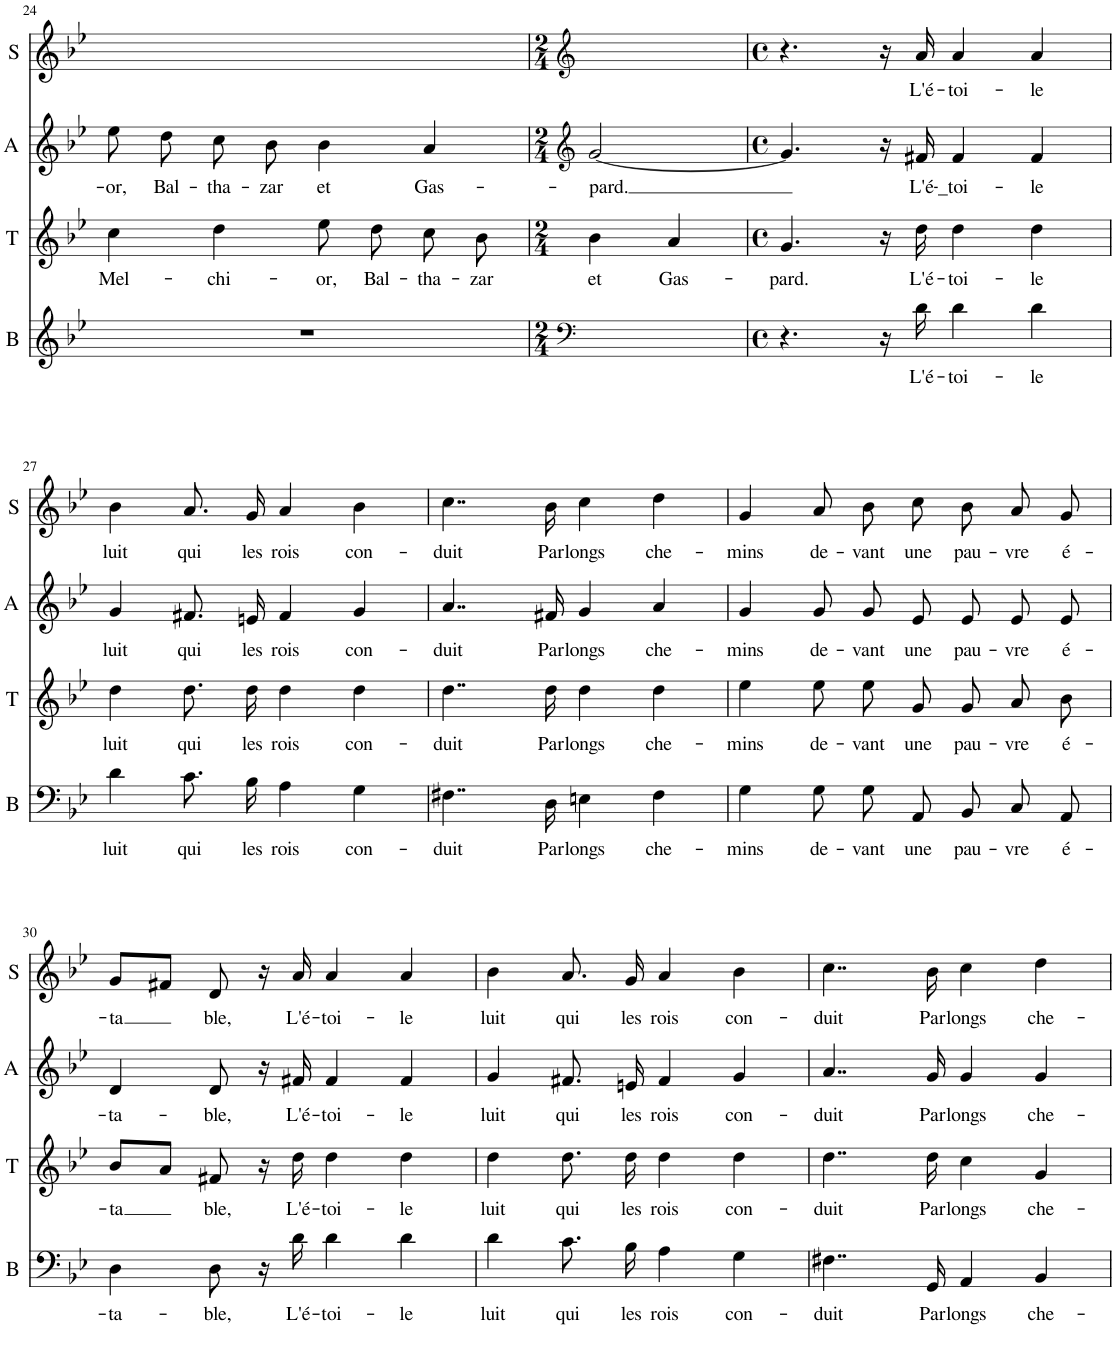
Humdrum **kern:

**kern	**text	**kern	**text	**kern	**text	**kern	**text
*part4	*part4	*part3	*part3	*part2	*part2	*part1	*part1
*staff4	*staff4	*staff3	*staff3	*staff2	*staff2	*staff1	*staff1
*I"B	*	*I"T	*	*I"A	*	*I"S	*
*I'B	*	*I'T	*	*I'A	*	*I'S	*
!!LO:PB:g=z
*clefG2	*	*clefG2	*	*clefG2	*	*clefG2	*
*k[b-e-]	*	*k[b-e-]	*	*k[b-e-]	*	*k[b-e-]	*
*M4/4	*	*M4/4	*	*M4/4	*	*M4/4	*
*met(c)	*	*met(c)	*	*met(c)	*	*met(c)	*
=24	=24	=24	=24	=24	=24	=24	=24
!	!	!	!LO:LY:b	!	!LO:LY:b	!	!
1r	.	4cc\	Mel-	8ee-\L	-or,	1ryy	.
!	!	!	!	!	!LO:LY:b	!	!
.	.	.	.	8dd\J	Bal-	.	.
!	!	!	!LO:LY:b	!	!LO:LY:b	!	!
.	.	4dd\	-chi-	8cc\L	-tha-	.	.
!	!	!	!	!	!LO:LY:b	!	!
.	.	.	.	8b-\J	-zar	.	.
!	!	!	!LO:LY:b	!	!LO:LY:b	!	!
.	.	8ee-\	-or,	4b-\	et	.	.
!	!	!	!LO:LY:b	!	!	!	!
.	.	8dd\	Bal-	.	.	.	.
!	!	!	!LO:LY:b	!	!LO:LY:b	!	!
.	.	8cc\	-tha-	4a/	Gas-	.	.
!	!	!	!LO:LY:b	!	!	!	!
.	.	8b-\	-zar	.	.	.	.
=25	=25	=25	=25	=25	=25	=25	=25
*clefF4	*	*	*	*clefG2	*	*clefG2	*
*M2/4	*	*M2/4	*	*M2/4	*	*M2/4	*
!	!	!	!LO:LY:b	!	!LO:LY:b	!	!
2ryy	.	4b-\	et	[<2g/	-pard.	2ryy	.
!	!	!	!LO:LY:b	!	!	!	!
.	.	4a/	Gas-	.	.	.	.
=26	=26	=26	=26	=26	=26	=26	=26
*M4/4	*	*M4/4	*	*M4/4	*	*M4/4	*
*met(c)	*	*met(c)	*	*met(c)	*	*met(c)	*
!	!	!	!LO:LY:b	!	!	!	!
4.r	.	4.g/	-pard.	4.g/]	.	4.r	.
16r	.	16r	.	16r	.	16r	.
!	!LO:LY:b	!	!LO:LY:b	!	!LO:LY:b	!	!LO:LY:b
16d\	L'é-	16dd\	L'é-	16f#X/	L'é-	16a/	L'é-
!	!LO:LY:b	!	!LO:LY:b	!	!LO:LY:b	!	!LO:LY:b
4d\	-toi-	4dd\	-toi-	4f#/	-_toi-	4a/	-toi-
!	!LO:LY:b	!	!LO:LY:b	!	!LO:LY:b	!	!LO:LY:b
4d\	-le	4dd\	-le	4f#/	-le	4a/	-le
!!LO:LB:g=z
=27	=27	=27	=27	=27	=27	=27	=27
!	!LO:LY:b	!	!LO:LY:b	!	!LO:LY:b	!	!LO:LY:b
4d\	luit	4dd\	luit	4g/	luit	4b-\	luit
!	!LO:LY:b	!	!LO:LY:b	!	!LO:LY:b	!	!LO:LY:b
8.c\L	qui	8.dd\	qui	8.f#X/L	qui	8.a/	qui
!	!LO:LY:b	!	!LO:LY:b	!	!LO:LY:b	!	!LO:LY:b
16B-\Jk	les	16dd\	les	16en/Jk	les	16g/	les
!	!LO:LY:b	!	!LO:LY:b	!	!LO:LY:b	!	!LO:LY:b
4A\	rois	4dd\	rois	4f#/	rois	4a/	rois
!	!LO:LY:b	!	!LO:LY:b	!	!LO:LY:b	!	!LO:LY:b
4G\	con-	4dd\	con-	4g/	con-	4b-\	con-
=28	=28	=28	=28	=28	=28	=28	=28
!	!LO:LY:b	!	!LO:LY:b	!	!LO:LY:b	!	!LO:LY:b
4..F#X\	-duit	4..dd\	-duit	4..a/	-duit	4..cc\	-duit
!	!LO:LY:b	!	!LO:LY:b	!	!LO:LY:b	!	!LO:LY:b
16D\	Par	16dd\	Par	16f#X/	Par	16b-\	Par
!	!LO:LY:b	!	!LO:LY:b	!	!LO:LY:b	!	!LO:LY:b
4En\	longs	4dd\	longs	4g/	longs	4cc\	longs
!	!LO:LY:b	!	!LO:LY:b	!	!LO:LY:b	!	!LO:LY:b
4F#\	che-	4dd\	che-	4a/	che-	4dd\	che-
=29	=29	=29	=29	=29	=29	=29	=29
!	!LO:LY:b	!	!LO:LY:b	!	!LO:LY:b	!	!LO:LY:b
4G\	-mins	4ee-\	-mins	4g/	-mins	4g/	-mins
!	!LO:LY:b	!	!LO:LY:b	!	!LO:LY:b	!	!LO:LY:b
8G\L	de-	8ee-\	de-	8g/L	de-	8a/	de-
!	!LO:LY:b	!	!LO:LY:b	!	!LO:LY:b	!	!LO:LY:b
8G\J	-vant	8ee-\	-vant	8g/J	-vant	8b-\	-vant
!	!LO:LY:b	!	!LO:LY:b	!	!LO:LY:b	!	!LO:LY:b
8AA/L	une	8g/	une	8e-/L	une	8cc\	une
!	!LO:LY:b	!	!LO:LY:b	!	!LO:LY:b	!	!LO:LY:b
8BB-/J	pau-	8g/	pau-	8e-/J	pau-	8b-\	pau-
!	!LO:LY:b	!	!LO:LY:b	!	!LO:LY:b	!	!LO:LY:b
8C/L	-vre	8a/	-vre	8e-/L	-vre	8a/	-vre
!	!LO:LY:b	!	!LO:LY:b	!	!LO:LY:b	!	!LO:LY:b
8AA/J	é-	8b-\	é-	8e-/J	é-	8g/	é-
!!LO:LB:g=z
=30	=30	=30	=30	=30	=30	=30	=30
!	!LO:LY:b	!	!LO:LY:b	!	!LO:LY:b	!	!LO:LY:b
4D\	-ta-	8b-/L	-ta	4d/	ta-	8g/L	-ta
.	.	8a/J	.	.	.	8f#X/J	.
!	!LO:LY:b	!	!LO:LY:b	!	!LO:LY:b	!	!LO:LY:b
8D\	-ble,	8f#X/	ble,	8d/	-ble,	8d/	ble,
16r	.	16r	.	16r	.	16r	.
!	!LO:LY:b	!	!LO:LY:b	!	!LO:LY:b	!	!LO:LY:b
16d\	L'é-	16dd\	L'é-	16f#X/	L'é-	16a/	L'é-
!	!LO:LY:b	!	!LO:LY:b	!	!LO:LY:b	!	!LO:LY:b
4d\	-toi-	4dd\	-toi-	4f#/	-toi-	4a/	-toi-
!	!LO:LY:b	!	!LO:LY:b	!	!LO:LY:b	!	!LO:LY:b
4d\	-le	4dd\	-le	4f#/	-le	4a/	-le
=31	=31	=31	=31	=31	=31	=31	=31
!	!LO:LY:b	!	!LO:LY:b	!	!LO:LY:b	!	!LO:LY:b
4d\	luit	4dd\	luit	4g/	luit	4b-\	luit
!	!LO:LY:b	!	!LO:LY:b	!	!LO:LY:b	!	!LO:LY:b
8.c\L	qui	8.dd\	qui	8.f#X/L	qui	8.a/	qui
!	!LO:LY:b	!	!LO:LY:b	!	!LO:LY:b	!	!LO:LY:b
16B-\Jk	les	16dd\	les	16en/Jk	les	16g/	les
!	!LO:LY:b	!	!LO:LY:b	!	!LO:LY:b	!	!LO:LY:b
4A\	rois	4dd\	rois	4f#/	rois	4a/	rois
!	!LO:LY:b	!	!LO:LY:b	!	!LO:LY:b	!	!LO:LY:b
4G\	con-	4dd\	con-	4g/	con-	4b-\	con-
=32	=32	=32	=32	=32	=32	=32	=32
!	!LO:LY:b	!	!LO:LY:b	!	!LO:LY:b	!	!LO:LY:b
4..F#X\	-duit	4..dd\	-duit	4..a/	-duit	4..cc\	-duit
!	!LO:LY:b	!	!LO:LY:b	!	!LO:LY:b	!	!LO:LY:b
16GG/	Par	16dd\	Par	16g/	Par	16b-\	Par
!	!LO:LY:b	!	!LO:LY:b	!	!LO:LY:b	!	!LO:LY:b
4AA/	longs	4cc\	longs	4g/	longs	4cc\	longs
!	!LO:LY:b	!	!LO:LY:b	!	!LO:LY:b	!	!LO:LY:b
4BB-/	che-	4g/	che-	4g/	che-	4dd\	che-
=	=	=	=	=	=	=	=
*-	*-	*-	*-	*-	*-	*-	*-
